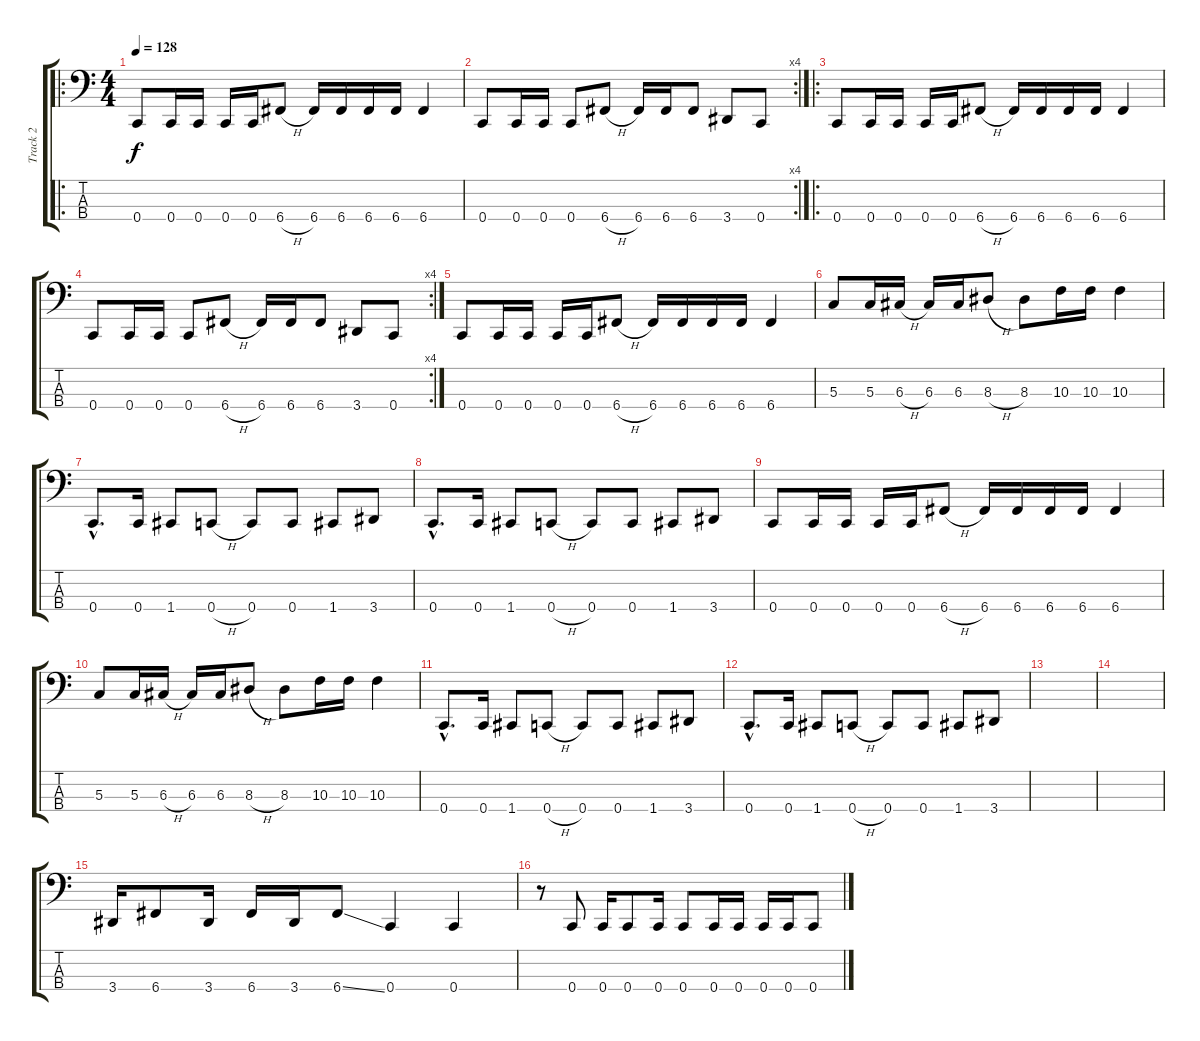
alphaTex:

\track ("Track 2" "Track 2") {instrument electricbassfinger}
\staff {score tabs}
\tuning (F2 C2 G1 C1) {hide}
\ro
\ts (4 4)
\tempo 128
\clef f4
\ks c
0.4.8{dy f instrument electricbassfinger} 0.4.16 0.4.16 0.4.16 0.4.16 6.4{h}.8 6.4.16 6.4.16 6.4.16 6.4.16 6.4.4 |
\rc 4
0.4.8 0.4.16 0.4.16 0.4.8 6.4{h}.8 6.4.16 6.4.16 6.4.8 3.4.8 0.4.8 |
\ro
0.4.8 0.4.16 0.4.16 0.4.16 0.4.16 6.4{h}.8 6.4.16 6.4.16 6.4.16 6.4.16 6.4.4 |
\rc 4
0.4.8 0.4.16 0.4.16 0.4.8 6.4{h}.8 6.4.16 6.4.16 6.4.8 3.4.8 0.4.8 |
0.4.8 0.4.16 0.4.16 0.4.16 0.4.16 6.4{h}.8 6.4.16 6.4.16 6.4.16 6.4.16 6.4.4 |
5.3.8 5.3.16 6.3{h}.16 6.3.16 6.3.16 8.3{h}.8 8.3.8 10.3.16 10.3.16 10.3.4 |
0.4{hac}.8{d} 0.4.16 1.4.8 0.4{h}.8 0.4.8 0.4.8 1.4.8 3.4.8 |
0.4{hac}.8{d} 0.4.16 1.4.8 0.4{h}.8 0.4.8 0.4.8 1.4.8 3.4.8 |
0.4.8 0.4.16 0.4.16 0.4.16 0.4.16 6.4{h}.8 6.4.16 6.4.16 6.4.16 6.4.16 6.4.4 |
5.3.8 5.3.16 6.3{h}.16 6.3.16 6.3.16 8.3{h}.8 8.3.8 10.3.16 10.3.16 10.3.4 |
0.4{hac}.8{d} 0.4.16 1.4.8 0.4{h}.8 0.4.8 0.4.8 1.4.8 3.4.8 |
0.4{hac}.8{d} 0.4.16 1.4.8 0.4{h}.8 0.4.8 0.4.8 1.4.8 3.4.8 |
|
|
3.4.16 6.4.8 3.4.16 6.4.16 3.4.16 6.4{ss}.8 0.4.4 0.4.4 |
r.8 0.4.8 0.4.16 0.4.8 0.4.16 0.4.8 0.4.16 0.4.16 0.4.16 0.4.16 0.4.8
